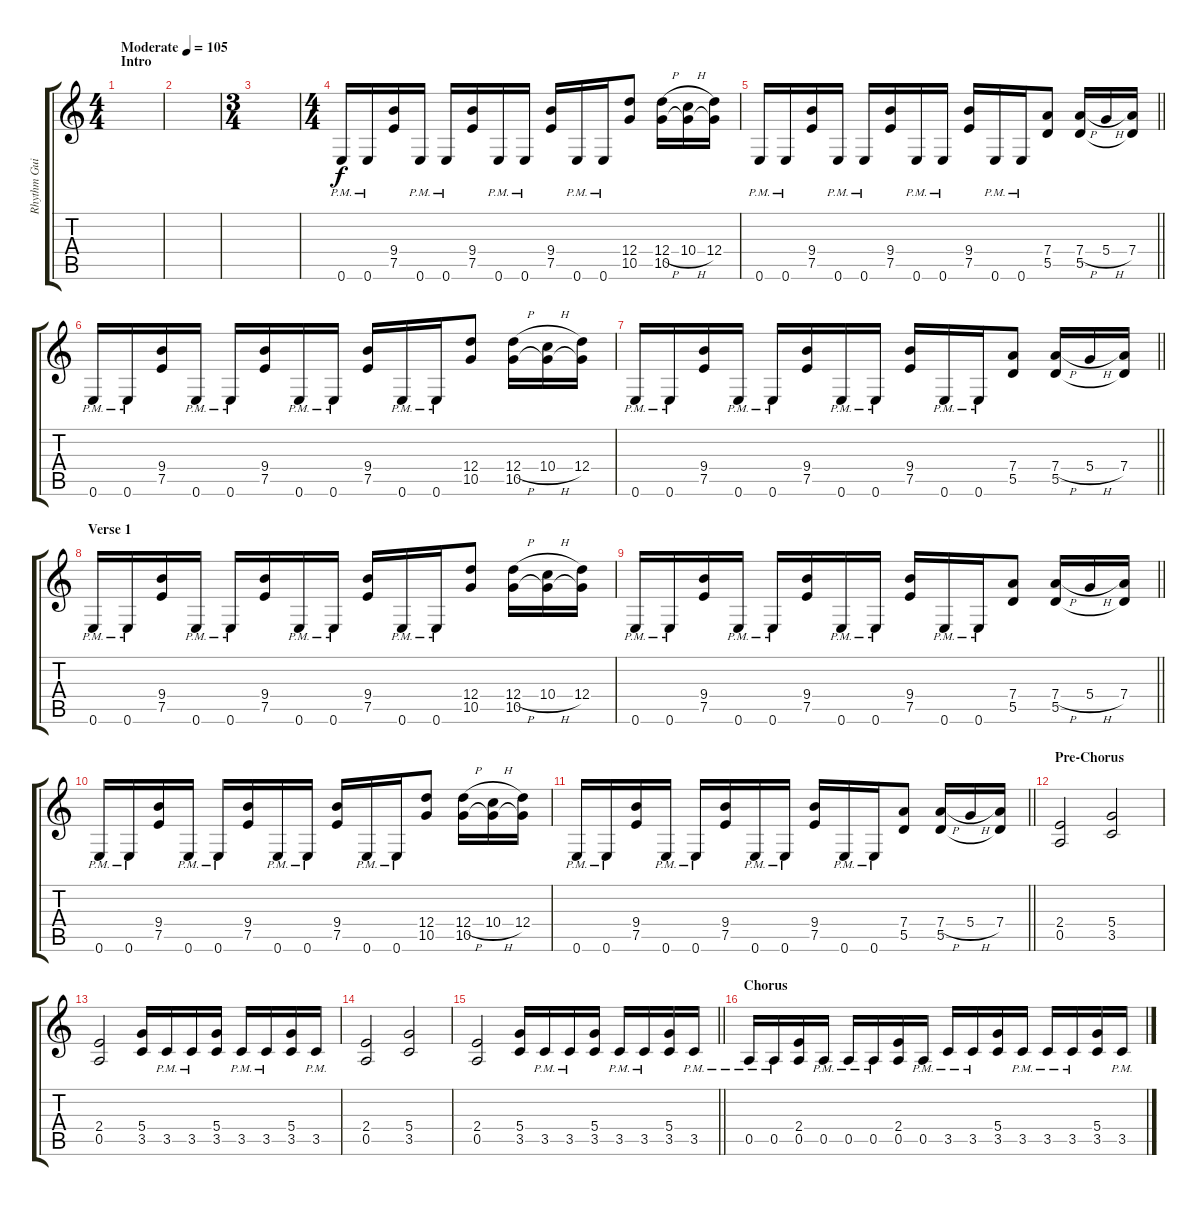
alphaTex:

\track ("Rhythm Guitar" "Rhythm Gui") {instrument distortionguitar}
\staff {score tabs}
\tuning (E4 B3 G3 D3 A2 E2) {hide}
\ts (4 4)
\section ("" "Intro")
\tempo (105 "Moderate")
\clef g2
\ks c
|
|
\ts (3 4)
|
\ts (4 4)
0.6{pm}.16 0.6{pm}.16 (9.4 7.5).16 0.6{pm}.16 0.6{pm}.16 (9.4 7.5).16 0.6{pm}.16 0.6{pm}.16 (9.4 7.5).16 0.6{pm}.16 0.6{pm}.16 (12.4 10.5).8 (12.4{h} 10.5).16 (10.4{h} 10.5{t}).16 (12.4 10.5{t}).16 |
\barLineRight lightlight
0.6{pm}.16 0.6{pm}.16 (9.4 7.5).16 0.6{pm}.16 0.6{pm}.16 (9.4 7.5).16 0.6{pm}.16 0.6{pm}.16 (9.4 7.5).16 0.6{pm}.16 0.6{pm}.16 (7.4 5.5).8 (7.4{h} 5.5).16 5.4{h}.16 (7.4 5.5{t}).16 |
0.6{pm}.16 0.6{pm}.16 (9.4 7.5).16 0.6{pm}.16 0.6{pm}.16 (9.4 7.5).16 0.6{pm}.16 0.6{pm}.16 (9.4 7.5).16 0.6{pm}.16 0.6{pm}.16 (12.4 10.5).8 (12.4{h} 10.5).16 (10.4{h} 10.5{t}).16 (12.4 10.5{t}).16 |
\barLineRight lightlight
0.6{pm}.16 0.6{pm}.16 (9.4 7.5).16 0.6{pm}.16 0.6{pm}.16 (9.4 7.5).16 0.6{pm}.16 0.6{pm}.16 (9.4 7.5).16 0.6{pm}.16 0.6{pm}.16 (7.4 5.5).8 (7.4{h} 5.5).16 5.4{h}.16 (7.4 5.5{t}).16 |
\section ("" "Verse 1")
0.6{pm}.16 0.6{pm}.16 (9.4 7.5).16 0.6{pm}.16 0.6{pm}.16 (9.4 7.5).16 0.6{pm}.16 0.6{pm}.16 (9.4 7.5).16 0.6{pm}.16 0.6{pm}.16 (12.4 10.5).8 (12.4{h} 10.5).16 (10.4{h} 10.5{t}).16 (12.4 10.5{t}).16 |
\barLineRight lightlight
0.6{pm}.16 0.6{pm}.16 (9.4 7.5).16 0.6{pm}.16 0.6{pm}.16 (9.4 7.5).16 0.6{pm}.16 0.6{pm}.16 (9.4 7.5).16 0.6{pm}.16 0.6{pm}.16 (7.4 5.5).8 (7.4{h} 5.5).16 5.4{h}.16 (7.4 5.5{t}).16 |
0.6{pm}.16 0.6{pm}.16 (9.4 7.5).16 0.6{pm}.16 0.6{pm}.16 (9.4 7.5).16 0.6{pm}.16 0.6{pm}.16 (9.4 7.5).16 0.6{pm}.16 0.6{pm}.16 (12.4 10.5).8 (12.4{h} 10.5).16 (10.4{h} 10.5{t}).16 (12.4 10.5{t}).16 |
\barLineRight lightlight
0.6{pm}.16 0.6{pm}.16 (9.4 7.5).16 0.6{pm}.16 0.6{pm}.16 (9.4 7.5).16 0.6{pm}.16 0.6{pm}.16 (9.4 7.5).16 0.6{pm}.16 0.6{pm}.16 (7.4 5.5).8 (7.4{h} 5.5).16 5.4{h}.16 (7.4 5.5{t}).16 |
\section ("" "Pre-Chorus")
(2.4 0.5).2 (5.4 3.5).2 |
(2.4 0.5).2 (5.4 3.5).16 3.5{pm}.16 3.5{pm}.16 (5.4 3.5).16 3.5{pm}.16 3.5{pm}.16 (5.4 3.5).16 3.5{pm}.16 |
(2.4 0.5).2 (5.4 3.5).2 |
\barLineRight lightlight
(2.4 0.5).2 (5.4 3.5).16 3.5{pm}.16 3.5{pm}.16 (5.4 3.5).16 3.5{pm}.16 3.5{pm}.16 (5.4 3.5).16 3.5{pm}.16 |
\section ("" "Chorus")
0.5{pm}.16 0.5{pm}.16 (2.4 0.5).16 0.5{pm}.16 0.5{pm}.16 0.5{pm}.16 (2.4 0.5).16 0.5{pm}.16 3.5{pm}.16 3.5{pm}.16 (5.4 3.5).16 3.5{pm}.16 3.5{pm}.16 3.5{pm}.16 (5.4 3.5).16 3.5{pm}.16
